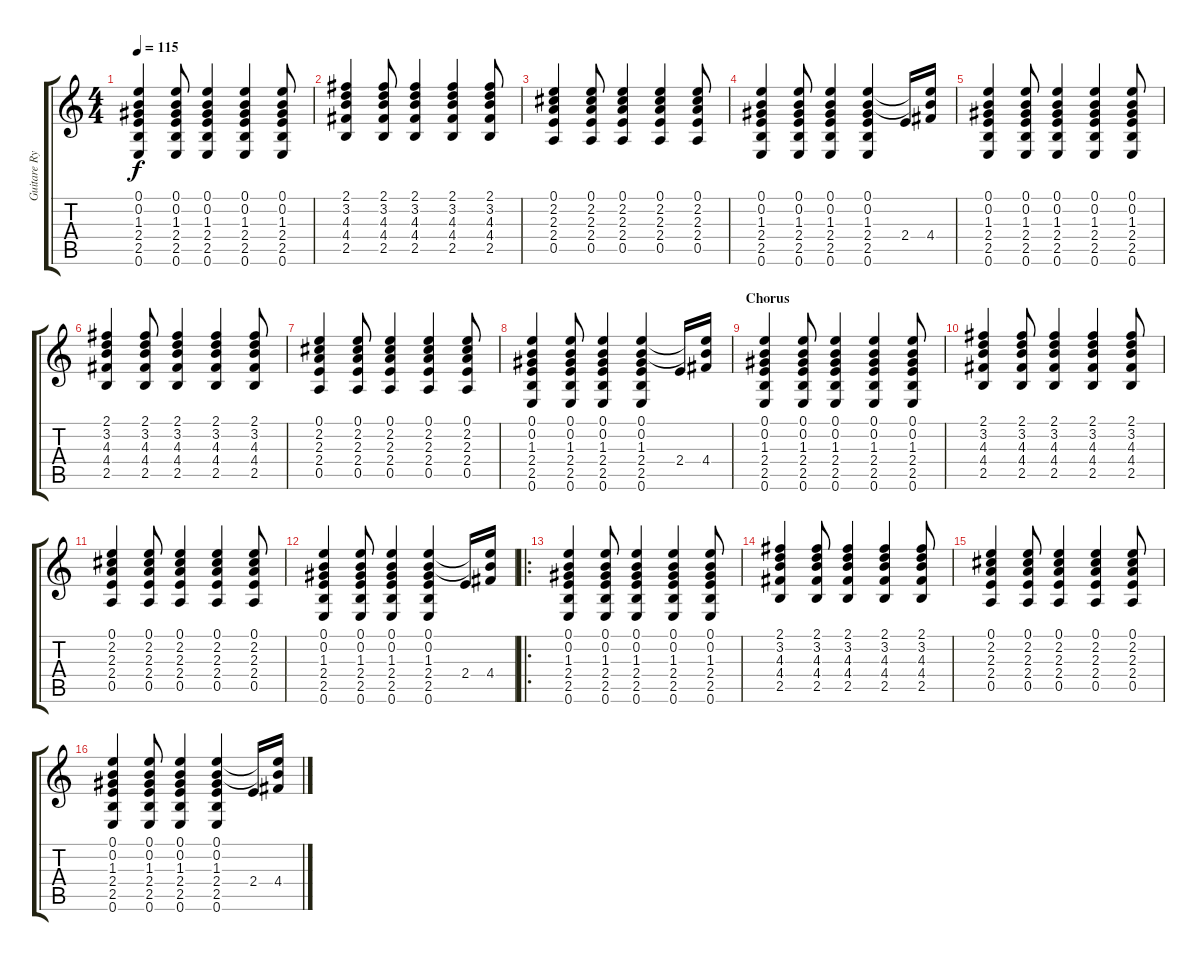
\track ("Guitare Rythmique" "Guitare Ry") {instrument acousticguitarnylon}
\staff {score tabs}
\tuning (E4 B3 G3 D3 A2 E2) {hide}
\ts (4 4)
\tempo 115
\clef g2
\ks c
(0.1 0.2 1.3 2.4 2.5 0.6).4{dy f} (0.1 0.2 1.3 2.4 2.5 0.6).8 (0.1 0.2 1.3 2.4 2.5 0.6).4 (0.1 0.2 1.3 2.4 2.5 0.6).4 (0.1 0.2 1.3 2.4 2.5 0.6).8 |
(2.1 3.2 4.3 4.4 2.5).4 (2.1 3.2 4.3 4.4 2.5).8 (2.1 3.2 4.3 4.4 2.5).4 (2.1 3.2 4.3 4.4 2.5).4 (2.1 3.2 4.3 4.4 2.5).8 |
(0.1 2.2 2.3 2.4 0.5).4 (0.1 2.2 2.3 2.4 0.5).8 (0.1 2.2 2.3 2.4 0.5).4 (0.1 2.2 2.3 2.4 0.5).4 (0.1 2.2 2.3 2.4 0.5).8 |
(0.1 0.2 1.3 2.4 2.5 0.6).4 (0.1 0.2 1.3 2.4 2.5 0.6).8 (0.1 0.2 1.3 2.4 2.5 0.6).4 (0.1 0.2 1.3 2.4 2.5 0.6).4 2.4.16 (0.1{t} 0.2{t} 4.4).16 |
(0.1 0.2 1.3 2.4 2.5 0.6).4 (0.1 0.2 1.3 2.4 2.5 0.6).8 (0.1 0.2 1.3 2.4 2.5 0.6).4 (0.1 0.2 1.3 2.4 2.5 0.6).4 (0.1 0.2 1.3 2.4 2.5 0.6).8 |
(2.1 3.2 4.3 4.4 2.5).4 (2.1 3.2 4.3 4.4 2.5).8 (2.1 3.2 4.3 4.4 2.5).4 (2.1 3.2 4.3 4.4 2.5).4 (2.1 3.2 4.3 4.4 2.5).8 |
(0.1 2.2 2.3 2.4 0.5).4 (0.1 2.2 2.3 2.4 0.5).8 (0.1 2.2 2.3 2.4 0.5).4 (0.1 2.2 2.3 2.4 0.5).4 (0.1 2.2 2.3 2.4 0.5).8 |
(0.1 0.2 1.3 2.4 2.5 0.6).4 (0.1 0.2 1.3 2.4 2.5 0.6).8 (0.1 0.2 1.3 2.4 2.5 0.6).4 (0.1 0.2 1.3 2.4 2.5 0.6).4 2.4.16 (0.1{t} 0.2{t} 4.4).16 |
\section ("" "Chorus")
(0.1 0.2 1.3 2.4 2.5 0.6).4 (0.1 0.2 1.3 2.4 2.5 0.6).8 (0.1 0.2 1.3 2.4 2.5 0.6).4 (0.1 0.2 1.3 2.4 2.5 0.6).4 (0.1 0.2 1.3 2.4 2.5 0.6).8 |
(2.1 3.2 4.3 4.4 2.5).4 (2.1 3.2 4.3 4.4 2.5).8 (2.1 3.2 4.3 4.4 2.5).4 (2.1 3.2 4.3 4.4 2.5).4 (2.1 3.2 4.3 4.4 2.5).8 |
(0.1 2.2 2.3 2.4 0.5).4 (0.1 2.2 2.3 2.4 0.5).8 (0.1 2.2 2.3 2.4 0.5).4 (0.1 2.2 2.3 2.4 0.5).4 (0.1 2.2 2.3 2.4 0.5).8 |
(0.1 0.2 1.3 2.4 2.5 0.6).4 (0.1 0.2 1.3 2.4 2.5 0.6).8 (0.1 0.2 1.3 2.4 2.5 0.6).4 (0.1 0.2 1.3 2.4 2.5 0.6).4 2.4.16 (0.1{t} 0.2{t} 4.4).16 |
\ro
(0.1 0.2 1.3 2.4 2.5 0.6).4 (0.1 0.2 1.3 2.4 2.5 0.6).8 (0.1 0.2 1.3 2.4 2.5 0.6).4 (0.1 0.2 1.3 2.4 2.5 0.6).4 (0.1 0.2 1.3 2.4 2.5 0.6).8 |
(2.1 3.2 4.3 4.4 2.5).4 (2.1 3.2 4.3 4.4 2.5).8 (2.1 3.2 4.3 4.4 2.5).4 (2.1 3.2 4.3 4.4 2.5).4 (2.1 3.2 4.3 4.4 2.5).8 |
(0.1 2.2 2.3 2.4 0.5).4 (0.1 2.2 2.3 2.4 0.5).8 (0.1 2.2 2.3 2.4 0.5).4 (0.1 2.2 2.3 2.4 0.5).4 (0.1 2.2 2.3 2.4 0.5).8 |
(0.1 0.2 1.3 2.4 2.5 0.6).4 (0.1 0.2 1.3 2.4 2.5 0.6).8 (0.1 0.2 1.3 2.4 2.5 0.6).4 (0.1 0.2 1.3 2.4 2.5 0.6).4 2.4.16 (0.1{t} 0.2{t} 4.4).16
